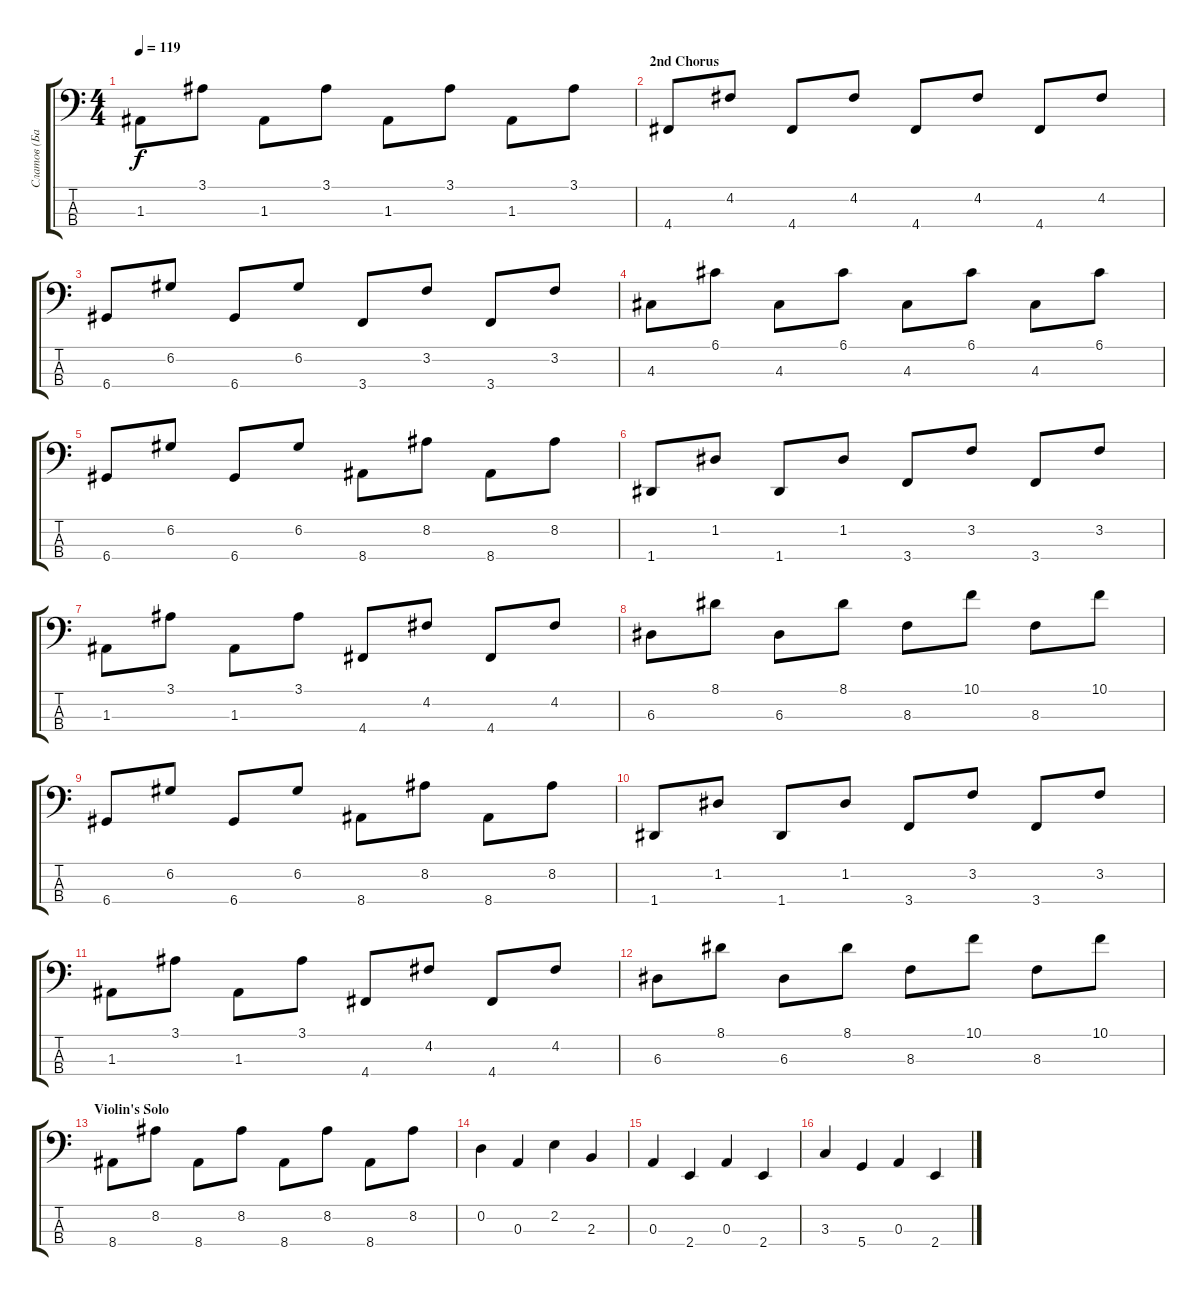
\track ("Слатов (Бас)" "Слатов (Ба") {instrument electricbassfinger}
\staff {score tabs}
\tuning (G2 D2 A1 D1) {hide}
\ts (4 4)
\tempo 119
\clef f4
\ks c
1.3.8{dy f} 3.1.8 1.3.8 3.1.8 1.3.8 3.1.8 1.3.8 3.1.8 |
\section ("" "2nd Chorus")
4.4.8 4.2.8 4.4.8 4.2.8 4.4.8 4.2.8 4.4.8 4.2.8 |
6.4.8 6.2.8 6.4.8 6.2.8 3.4.8 3.2.8 3.4.8 3.2.8 |
4.3.8 6.1.8 4.3.8 6.1.8 4.3.8 6.1.8 4.3.8 6.1.8 |
6.4.8 6.2.8 6.4.8 6.2.8 8.4.8 8.2.8 8.4.8 8.2.8 |
1.4.8 1.2.8 1.4.8 1.2.8 3.4.8 3.2.8 3.4.8 3.2.8 |
1.3.8 3.1.8 1.3.8 3.1.8 4.4.8 4.2.8 4.4.8 4.2.8 |
6.3.8 8.1.8 6.3.8 8.1.8 8.3.8 10.1.8 8.3.8 10.1.8 |
6.4.8 6.2.8 6.4.8 6.2.8 8.4.8 8.2.8 8.4.8 8.2.8 |
1.4.8 1.2.8 1.4.8 1.2.8 3.4.8 3.2.8 3.4.8 3.2.8 |
1.3.8 3.1.8 1.3.8 3.1.8 4.4.8 4.2.8 4.4.8 4.2.8 |
6.3.8 8.1.8 6.3.8 8.1.8 8.3.8 10.1.8 8.3.8 10.1.8 |
\section ("" "Violin's Solo")
8.4.8 8.2.8 8.4.8 8.2.8 8.4.8 8.2.8 8.4.8 8.2.8 |
0.2.4 0.3.4 2.2.4 2.3.4 |
0.3.4 2.4.4 0.3.4 2.4.4 |
3.3.4 5.4.4 0.3.4 2.4.4
